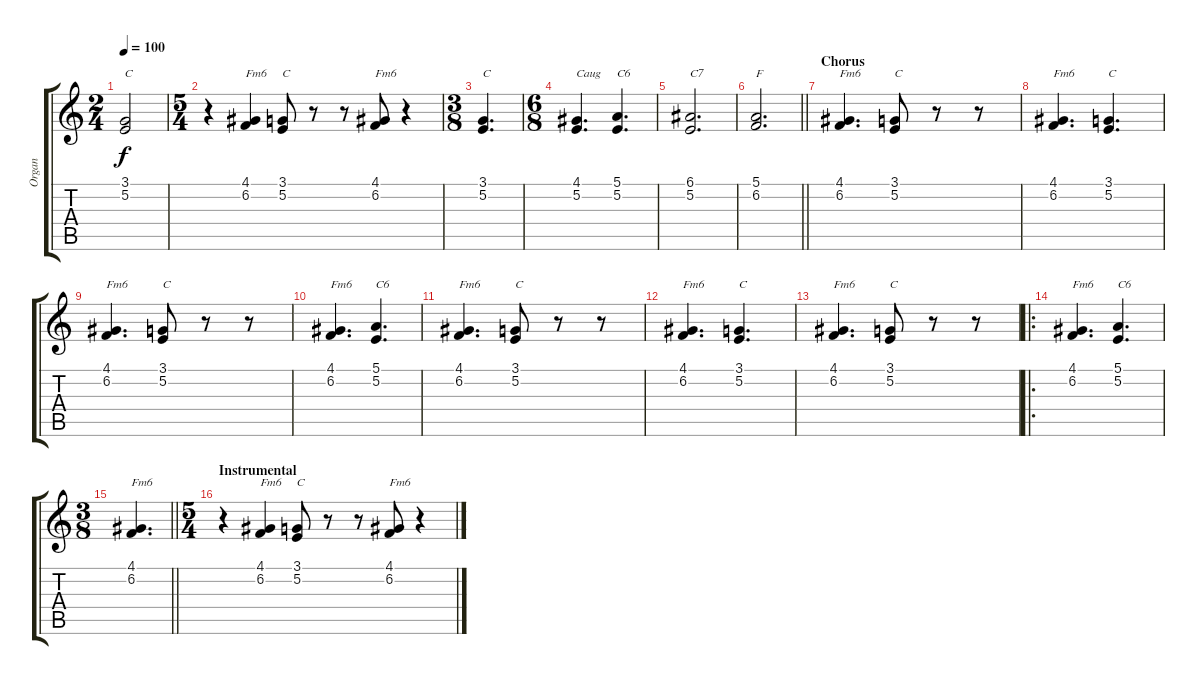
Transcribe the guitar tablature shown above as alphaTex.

\track ("Organ" "Organ") {instrument drawbarorgan}
\staff {score tabs}
\tuning (E4 B3 G3 D3 A2 E2) {hide}
\ts (2 4)
\tempo 100
\clef g2
\ks c
(3.1 5.2).2{txt "C" dy f} |
\ts (5 4)
r.4 (4.1 6.2).4{txt "Fm6"} (3.1 5.2).8{txt "C"} r.8 r.8 (4.1 6.2).8{txt "Fm6"} r.4 |
\ts (3 8)
(3.1 5.2).4{d txt "C"} |
\ts (6 8)
(4.1 5.2).4{d txt "Caug"} (5.1 5.2).4{d txt "C6"} |
(6.1 5.2).2{d txt "C7"} |
\barLineRight lightlight
(5.1 6.2).2{d txt "F"} |
\section ("" "Chorus")
(4.1 6.2).4{d txt "Fm6"} (3.1 5.2).8{txt "C"} r.8 r.8 |
(4.1 6.2).4{d txt "Fm6"} (3.1 5.2).4{d txt "C"} |
(4.1 6.2).4{d txt "Fm6"} (3.1 5.2).8{txt "C"} r.8 r.8 |
(4.1 6.2).4{d txt "Fm6"} (5.1 5.2).4{d txt "C6"} |
(4.1 6.2).4{d txt "Fm6"} (3.1 5.2).8{txt "C"} r.8 r.8 |
(4.1 6.2).4{d txt "Fm6"} (3.1 5.2).4{d txt "C"} |
(4.1 6.2).4{d txt "Fm6"} (3.1 5.2).8{txt "C"} r.8 r.8 |
\ro
(4.1 6.2).4{d txt "Fm6"} (5.1 5.2).4{d txt "C6"} |
\ts (3 8)
\barLineRight lightlight
(4.1 6.2).4{d txt "Fm6"} |
\ts (5 4)
\section ("" "Instrumental")
r.4 (4.1 6.2).4{txt "Fm6"} (3.1 5.2).8{txt "C"} r.8 r.8 (4.1 6.2).8{txt "Fm6"} r.4
